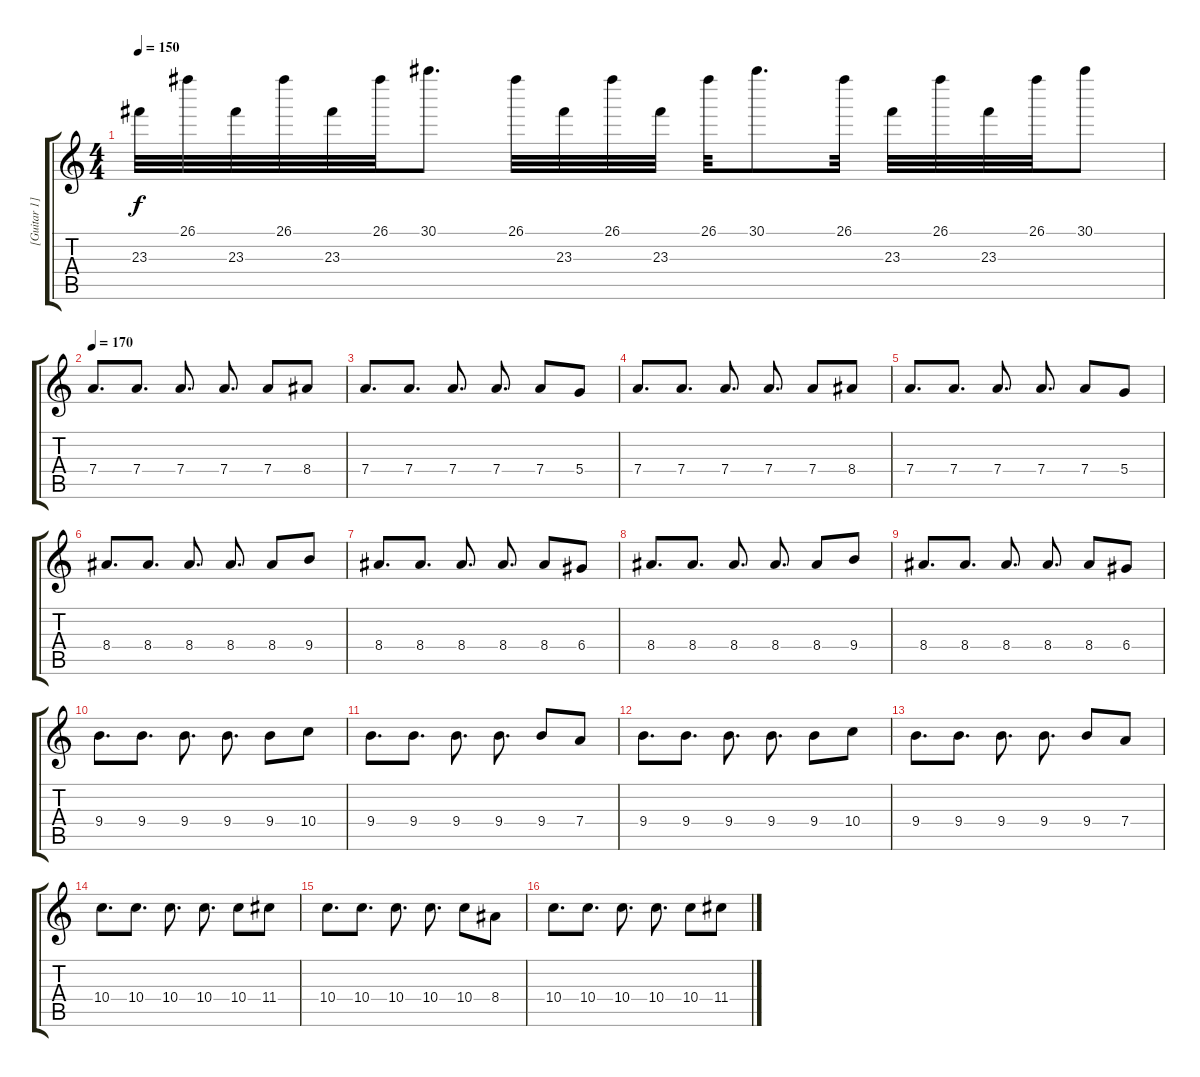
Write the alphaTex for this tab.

\track ("[Guitar 1]" "[Guitar 1]") {instrument distortionguitar}
\staff {score tabs}
\tuning (E4 B3 G3 D3 A2 E2) {hide}
\ts (4 4)
\tempo 150
\clef g2
\ks c
23.3.32{dy f} 26.1.32 23.3.32 26.1.32 23.3.32 26.1.32 30.1.8{d} 26.1.32 23.3.32 26.1.32 23.3.32 26.1.32 30.1.8{d} 26.1.32 23.3.32 26.1.32 23.3.32 26.1.32 30.1.8 |
\tempo 170
7.4.8{d} 7.4.8{d} 7.4.8{d} 7.4.8{d} 7.4.8 8.4.8 |
7.4.8{d} 7.4.8{d} 7.4.8{d} 7.4.8{d} 7.4.8 5.4.8 |
7.4.8{d} 7.4.8{d} 7.4.8{d} 7.4.8{d} 7.4.8 8.4.8 |
7.4.8{d} 7.4.8{d} 7.4.8{d} 7.4.8{d} 7.4.8 5.4.8 |
8.4.8{d} 8.4.8{d} 8.4.8{d} 8.4.8{d} 8.4.8 9.4.8 |
8.4.8{d} 8.4.8{d} 8.4.8{d} 8.4.8{d} 8.4.8 6.4.8 |
8.4.8{d} 8.4.8{d} 8.4.8{d} 8.4.8{d} 8.4.8 9.4.8 |
8.4.8{d} 8.4.8{d} 8.4.8{d} 8.4.8{d} 8.4.8 6.4.8 |
9.4.8{d} 9.4.8{d} 9.4.8{d} 9.4.8{d} 9.4.8 10.4.8 |
9.4.8{d} 9.4.8{d} 9.4.8{d} 9.4.8{d} 9.4.8 7.4.8 |
9.4.8{d} 9.4.8{d} 9.4.8{d} 9.4.8{d} 9.4.8 10.4.8 |
9.4.8{d} 9.4.8{d} 9.4.8{d} 9.4.8{d} 9.4.8 7.4.8 |
10.4.8{d} 10.4.8{d} 10.4.8{d} 10.4.8{d} 10.4.8 11.4.8 |
10.4.8{d} 10.4.8{d} 10.4.8{d} 10.4.8{d} 10.4.8 8.4.8 |
10.4.8{d} 10.4.8{d} 10.4.8{d} 10.4.8{d} 10.4.8 11.4.8
